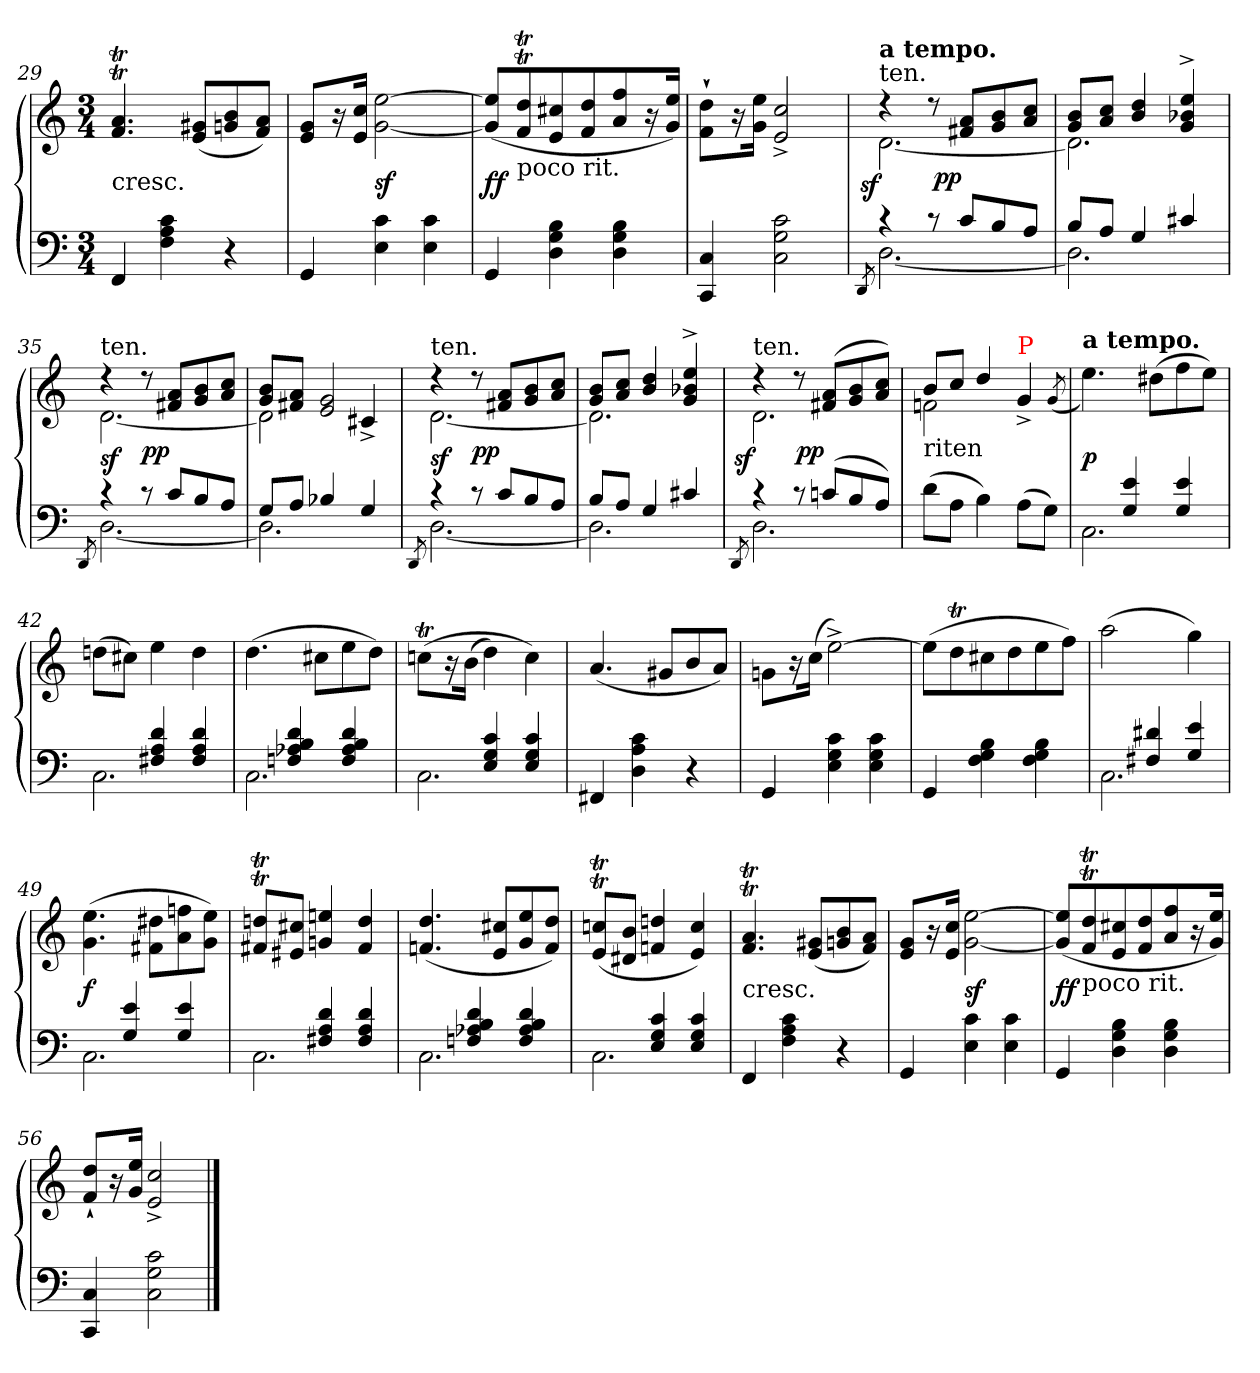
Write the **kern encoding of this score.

**kern	**kern	**dynam
*part1	*part1	*part1
*staff2	*staff1	*staff1/2
*clefF4	*clefG2	*
*k[]	*k[]	*
*M3/4	*M3/4	*
=29	=29	=29
!	!LO:TX:c:t=cresc.	!
4FF	4.aT 4.fT	.
4c 4A 4F	.	.
.	(<8g#X 8eL	.
4r	8b 8gn	.
.	8a 8fJ)	.
=30	=30	=30
4GG	8g 8eL	.
.	16r	.
.	16cc 16eJk	.
4c 4E	[2ee [2g	sf
4c 4E	.	.
=31	=31	=31
4GG	(<8ee]/ 8g]/L	ff
!	!LO:TX:b:t=poco rit.	!
.	8ddT 8fT	.
4B 4G 4D	8cc#X 8e	.
.	8dd 8f	.
4B 4G 4D	8ff 8a	.
.	16r	.
.	16ee 16gJk)	.
=32	=32	=32
4C 4CC	8dd`> 8f`>L	.
.	16r	.
.	16ee 16gJk	.
2c 2G 2C	2cc^< 2e^<	.
=33	=33	=33
*^	*	*
.	8qDD/	.	.
*	*	*^	*
!	!	!LO:TX:a:t=ten.	!	!
!	!	!LO:TX:a:B:t=a tempo.	!	!
!	!	!	!	!LO:DY:rj
4rc	[2.D	4rdd	[2.d	sf
8rc	.	8rdd	.	.
!	!	!	!	!LO:DY:rj
8cL	.	8a 8f#XL	.	pp
8B	.	8b 8g	.	.
8AJ	.	8cc 8aJ	.	.
=34	=34	=34	=34	=34
8BL	2.D]	8b 8gL	2.d]	.
8AJ	.	8cc 8aJ	.	.
4G	.	4dd 4b	.	.
4c#X	.	4ee^< 4b-X^< 4g^<	.	.
=35	=35	=35	=35	=35
.	8qDD/	.	.	.
!	!	!LO:TX:a:t=ten.	!	!
4rc	[2.D	4rdd	[2.d	sf
8rc	.	8rdd	.	.
!	!	!	!	!LO:DY:rj
8cL	.	8a 8f#XL	.	pp
8B	.	8b 8g	.	.
8AJ	.	8cc 8aJ	.	.
=36	=36	=36	=36	=36
8GL	2.D]	8b 8gL	2d]	.
8AJ	.	8a 8f#XJ	.	.
4B-X	.	2g 2e	.	.
4G	.	.	4c#X^</	.
=37	=37	=37	=37	=37
.	8qDD/	.	.	.
!	!	!LO:TX:a:t=ten.	!	!
4rc	[2.D	4rdd	[2.d	sf
8rc	.	8rdd	.	.
!	!	!	!	!LO:DY:rj
8cL	.	8a 8f#XL	.	pp
8B	.	8b 8g	.	.
8AJ	.	8cc 8aJ	.	.
=38	=38	=38	=38	=38
8BL	2.D]	8b 8gL	2.d]	.
8AJ	.	8cc 8aJ	.	.
4G	.	4dd 4b	.	.
4c#X	.	4ee^< 4b-X^< 4g^<	.	.
=39	=39	=39	=39	=39
.	8qDD/	.	.	.
!	!	!LO:TX:a:t=ten.	!	!
!	!	!	!	!LO:DY:rj
4rc	2.D	4rdd	2.d	sf
8rc	.	8rdd	.	.
!	!	!	!	!LO:DY:rj
(<8cnL	.	(<8a 8f#XL	.	pp
8B	.	8b 8g	.	.
8AJ)	.	8cc 8aJ)	.	.
*v	*v	*	*	*
=40	=40	=40	=40
!	!LO:TX:b:t=riten	!	!
(>8dL	8bL	2fn	.
8AJ	8ccJ	.	.
4B)	4dd	.	.
!	!LO:TX:a:color=red:t=P	!	!
(>8AL	4g^<	4ryy	.
8GJ)	.	.	.
*	*v	*v	*
.	(>8qg/	.
=41	=41	=41
*^	*	*
!	!	!LO:TX:a:B:t=a tempo.	!
4ryy	2.C	4.ee)	p
4e 4G	.	.	.
.	.	(>8dd#XL	.
4e 4G	.	8ff	.
.	.	8eeJ)	.
=42	=42	=42	=42
4ryy	2.C	(>8ddnL	.
.	.	8cc#XJ)	.
4d 4A 4F#X	.	4ee	.
4d 4A 4F#	.	4dd	.
=43	=43	=43	=43
4ryy	2.C	(>4.dd	.
4d 4B 4A-X 4Fn	.	.	.
.	.	8cc#XL	.
4d 4B 4A- 4F	.	8ee	.
.	.	8ddJ)	.
=44	=44	=44	=44
4ryy	2.C	(>8ccnTL	.
.	.	16r	.
.	.	(>16bJk	.
4c 4G 4E	.	4dd)	.
4c 4G 4E	.	4cc)	.
*v	*v	*	*
=45	=45	=45
4FF#X	(<4.a	.
4c 4A 4D	.	.
.	8g#XL	.
4r	8b	.
.	8aJ)	.
=46	=46	=46
4GG	8gn\L	.
.	16r	.
.	(>16ccJk	.
4c 4G 4E	[2ee^<)	.
4c 4G 4E	.	.
=47	=47	=47
4GG	(>8eeL]	.
.	8ddT	.
4B 4G 4F	8cc#X	.
.	8dd	.
4B 4G 4F	8ee	.
.	8ffJ)	.
=48	=48	=48
*^	*	*
4ryy	2.C	(>2aa	.
4d#X 4F#X	.	.	.
4e 4G	.	4gg)	.
=49	=49	=49	=49
4ryy	2.C	(>4.ee 4.g	f
4e 4G	.	.	.
.	.	8dd#X 8f#XL	.
4e 4G	.	8ffn 8a	.
.	.	8ee 8gJ)	.
=50	=50	=50	=50
4ryy	2.C	8ddnT 8f#XTL	.
.	.	8cc#X 8e#XJ	.
4d 4A 4F#X	.	4een/ 4g/	.
4d 4A 4F#	.	4dd/ 4f#/	.
=51	=51	=51	=51
4ryy	2.C	(<4.dd 4.fn	.
4d 4B 4A-X 4Fn	.	.	.
.	.	8cc#X 8eL	.
4d 4B 4A- 4F	.	8ee 8g	.
.	.	8dd 8fJ)	.
=52	=52	=52	=52
4ryy	2.C	(<8ccnT 8eTL	.
.	.	8b 8d#XJ	.
4c 4G 4E	.	4ddn 4f	.
4c 4G 4E	.	4cc 4e)	.
*v	*v	*	*
=53	=53	=53
!	!LO:TX:c:t=cresc.	!
4FF	4.aT 4.fT	.
4c 4A 4F	.	.
.	(<8g#X 8eL	.
4r	8b 8gn	.
.	8a 8fJ)	.
=54	=54	=54
4GG	8g 8eL	.
.	16r	.
.	16cc 16eJk	.
4c 4E	[2ee [2g	sf
4c 4E	.	.
=55	=55	=55
4GG	(<8ee]/ 8g]/L	ff
!	!LO:TX:b:t=poco rit.	!
.	8ddT 8fT	.
4B 4G 4D	8cc#X 8e	.
.	8dd 8f	.
4B 4G 4D	8ff 8a	.
.	16r	.
.	16ee 16gJk)	.
=56	=56	=56
4C 4CC	8dd`</ 8f`</L	.
.	16r	.
.	16ee 16gJk	.
2c 2G 2C	2cc^< 2e^<	.
==	==	==
*-	*-	*-
